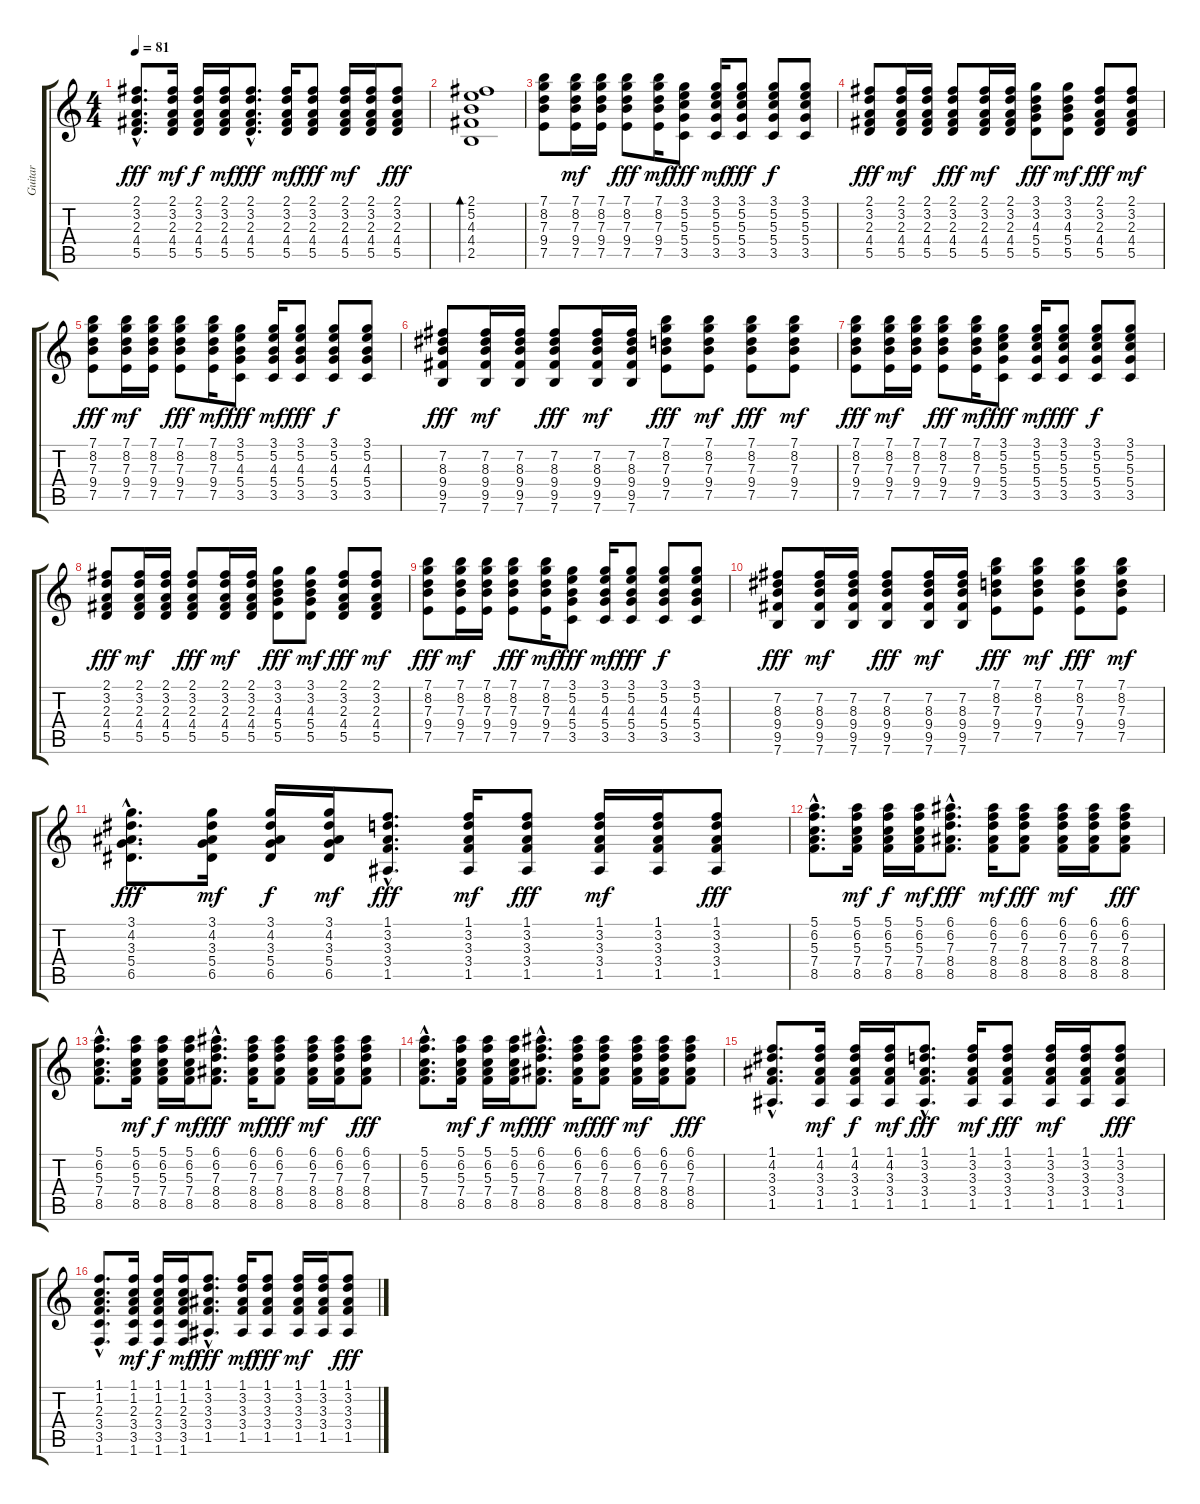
\track ("Guitar" "Guitar") {instrument acousticguitarsteel}
\staff {score tabs}
\tuning (E4 B3 G3 D3 A2 E2) {hide}
\ts (4 4)
\tempo 81
\clef g2
\ks c
(2.1{hac} 3.2{hac} 2.3{hac} 4.4{hac} 5.5{hac}).8{d dy fff} (2.1 3.2 2.3 4.4 5.5).16{dy mf} (2.1 3.2 2.3 4.4 5.5).16{dy f} (2.1 3.2 2.3 4.4 5.5).16{dy mf} (2.1{hac} 3.2{hac} 2.3{hac} 4.4{hac} 5.5{hac}).8{d dy fff} (2.1 3.2 2.3 4.4 5.5).16{dy mf} (2.1 3.2 2.3 4.4 5.5).8{dy fff} (2.1 3.2 2.3 4.4 5.5).16{dy mf} (2.1 3.2 2.3 4.4 5.5).16 (2.1 3.2 2.3 4.4 5.5).8{dy fff} |
(2.1 5.2 4.3 4.4 2.5).1{bd 120} |
(7.1 8.2 7.3 9.4 7.5).8 (7.1 8.2 7.3 9.4 7.5).16{dy mf} (7.1 8.2 7.3 9.4 7.5).16 (7.1 8.2 7.3 9.4 7.5).8{dy fff} (7.1 8.2 7.3 9.4 7.5).16{dy mf} (3.1 5.2 5.3 5.4 3.5).8{dy fff} (3.1 5.2 5.3 5.4 3.5).16{dy mf} (3.1 5.2 5.3 5.4 3.5).8{dy fff} (3.1 5.2 5.3 5.4 3.5).8{dy f} (3.1 5.2 5.3 5.4 3.5).8 |
(2.1 3.2 2.3 4.4 5.5).8{dy fff} (2.1 3.2 2.3 4.4 5.5).16{dy mf} (2.1 3.2 2.3 4.4 5.5).16 (2.1 3.2 2.3 4.4 5.5).8{dy fff} (2.1 3.2 2.3 4.4 5.5).16{dy mf} (2.1 3.2 2.3 4.4 5.5).16 (3.1 3.2 4.3 5.4 5.5).8{dy fff} (3.1 3.2 4.3 5.4 5.5).8{dy mf} (2.1 3.2 2.3 4.4 5.5).8{dy fff} (2.1 3.2 2.3 4.4 5.5).8{dy mf} |
(7.1 8.2 7.3 9.4 7.5).8{dy fff} (7.1 8.2 7.3 9.4 7.5).16{dy mf} (7.1 8.2 7.3 9.4 7.5).16 (7.1 8.2 7.3 9.4 7.5).8{dy fff} (7.1 8.2 7.3 9.4 7.5).16{dy mf} (3.1 5.2 4.3 5.4 3.5).8{dy fff} (3.1 5.2 4.3 5.4 3.5).16{dy mf} (3.1 5.2 4.3 5.4 3.5).8{dy fff} (3.1 5.2 4.3 5.4 3.5).8{dy f} (3.1 5.2 4.3 5.4 3.5).8 |
(7.2 8.3 9.4 9.5 7.6).8{dy fff} (7.2 8.3 9.4 9.5 7.6).16{dy mf} (7.2 8.3 9.4 9.5 7.6).16 (7.2 8.3 9.4 9.5 7.6).8{dy fff} (7.2 8.3 9.4 9.5 7.6).16{dy mf} (7.2 8.3 9.4 9.5 7.6).16 (7.1 8.2 7.3 9.4 7.5).8{dy fff} (7.1 8.2 7.3 9.4 7.5).8{dy mf} (7.1 8.2 7.3 9.4 7.5).8{dy fff} (7.1 8.2 7.3 9.4 7.5).8{dy mf} |
(7.1 8.2 7.3 9.4 7.5).8{dy fff} (7.1 8.2 7.3 9.4 7.5).16{dy mf} (7.1 8.2 7.3 9.4 7.5).16 (7.1 8.2 7.3 9.4 7.5).8{dy fff} (7.1 8.2 7.3 9.4 7.5).16{dy mf} (3.1 5.2 5.3 5.4 3.5).8{dy fff} (3.1 5.2 5.3 5.4 3.5).16{dy mf} (3.1 5.2 5.3 5.4 3.5).8{dy fff} (3.1 5.2 5.3 5.4 3.5).8{dy f} (3.1 5.2 5.3 5.4 3.5).8 |
(2.1 3.2 2.3 4.4 5.5).8{dy fff} (2.1 3.2 2.3 4.4 5.5).16{dy mf} (2.1 3.2 2.3 4.4 5.5).16 (2.1 3.2 2.3 4.4 5.5).8{dy fff} (2.1 3.2 2.3 4.4 5.5).16{dy mf} (2.1 3.2 2.3 4.4 5.5).16 (3.1 3.2 4.3 5.4 5.5).8{dy fff} (3.1 3.2 4.3 5.4 5.5).8{dy mf} (2.1 3.2 2.3 4.4 5.5).8{dy fff} (2.1 3.2 2.3 4.4 5.5).8{dy mf} |
(7.1 8.2 7.3 9.4 7.5).8{dy fff} (7.1 8.2 7.3 9.4 7.5).16{dy mf} (7.1 8.2 7.3 9.4 7.5).16 (7.1 8.2 7.3 9.4 7.5).8{dy fff} (7.1 8.2 7.3 9.4 7.5).16{dy mf} (3.1 5.2 4.3 5.4 3.5).8{dy fff} (3.1 5.2 4.3 5.4 3.5).16{dy mf} (3.1 5.2 4.3 5.4 3.5).8{dy fff} (3.1 5.2 4.3 5.4 3.5).8{dy f} (3.1 5.2 4.3 5.4 3.5).8 |
(7.2 8.3 9.4 9.5 7.6).8{dy fff} (7.2 8.3 9.4 9.5 7.6).16{dy mf} (7.2 8.3 9.4 9.5 7.6).16 (7.2 8.3 9.4 9.5 7.6).8{dy fff} (7.2 8.3 9.4 9.5 7.6).16{dy mf} (7.2 8.3 9.4 9.5 7.6).16 (7.1 8.2 7.3 9.4 7.5).8{dy fff} (7.1 8.2 7.3 9.4 7.5).8{dy mf} (7.1 8.2 7.3 9.4 7.5).8{dy fff} (7.1 8.2 7.3 9.4 7.5).8{dy mf} |
(3.1{hac} 4.2{hac} 3.3{hac} 5.4{hac} 6.5{hac}).8{d dy fff} (3.1 4.2 3.3 5.4 6.5).16{dy mf} (3.1 4.2 3.3 5.4 6.5).16{dy f} (3.1 4.2 3.3 5.4 6.5).16{dy mf} (1.1{hac} 3.2{hac} 3.3{hac} 3.4{hac} 1.5{hac}).8{d dy fff} (1.1 3.2 3.3 3.4 1.5).16{dy mf} (1.1 3.2 3.3 3.4 1.5).8{dy fff} (1.1 3.2 3.3 3.4 1.5).16{dy mf} (1.1 3.2 3.3 3.4 1.5).16 (1.1 3.2 3.3 3.4 1.5).8{dy fff} |
(5.1{hac} 6.2{hac} 5.3{hac} 7.4{hac} 8.5{hac}).8{d} (5.1 6.2 5.3 7.4 8.5).16{dy mf} (5.1 6.2 5.3 7.4 8.5).16{dy f} (5.1 6.2 5.3 7.4 8.5).16{dy mf} (6.1{hac} 6.2{hac} 7.3{hac} 8.4{hac} 8.5{hac}).8{d dy fff} (6.1 6.2 7.3 8.4 8.5).16{dy mf} (6.1 6.2 7.3 8.4 8.5).8{dy fff} (6.1 6.2 7.3 8.4 8.5).16{dy mf} (6.1 6.2 7.3 8.4 8.5).16 (6.1 6.2 7.3 8.4 8.5).8{dy fff} |
(5.1{hac} 6.2{hac} 5.3{hac} 7.4{hac} 8.5{hac}).8{d} (5.1 6.2 5.3 7.4 8.5).16{dy mf} (5.1 6.2 5.3 7.4 8.5).16{dy f} (5.1 6.2 5.3 7.4 8.5).16{dy mf} (6.1{hac} 6.2{hac} 7.3{hac} 8.4{hac} 8.5{hac}).8{d dy fff} (6.1 6.2 7.3 8.4 8.5).16{dy mf} (6.1 6.2 7.3 8.4 8.5).8{dy fff} (6.1 6.2 7.3 8.4 8.5).16{dy mf} (6.1 6.2 7.3 8.4 8.5).16 (6.1 6.2 7.3 8.4 8.5).8{dy fff} |
(5.1{hac} 6.2{hac} 5.3{hac} 7.4{hac} 8.5{hac}).8{d} (5.1 6.2 5.3 7.4 8.5).16{dy mf} (5.1 6.2 5.3 7.4 8.5).16{dy f} (5.1 6.2 5.3 7.4 8.5).16{dy mf} (6.1{hac} 6.2{hac} 7.3{hac} 8.4{hac} 8.5{hac}).8{d dy fff} (6.1 6.2 7.3 8.4 8.5).16{dy mf} (6.1 6.2 7.3 8.4 8.5).8{dy fff} (6.1 6.2 7.3 8.4 8.5).16{dy mf} (6.1 6.2 7.3 8.4 8.5).16 (6.1 6.2 7.3 8.4 8.5).8{dy fff} |
(1.1{hac} 4.2{hac} 3.3{hac} 3.4{hac} 1.5{hac}).8{d} (1.1 4.2 3.3 3.4 1.5).16{dy mf} (1.1 4.2 3.3 3.4 1.5).16{dy f} (1.1 4.2 3.3 3.4 1.5).16{dy mf} (1.1{hac} 3.2{hac} 3.3{hac} 3.4{hac} 1.5{hac}).8{d dy fff} (1.1 3.2 3.3 3.4 1.5).16{dy mf} (1.1 3.2 3.3 3.4 1.5).8{dy fff} (1.1 3.2 3.3 3.4 1.5).16{dy mf} (1.1 3.2 3.3 3.4 1.5).16 (1.1 3.2 3.3 3.4 1.5).8{dy fff} |
(1.1{hac} 1.2{hac} 2.3{hac} 3.4{hac} 3.5{hac} 1.6{hac}).8{d} (1.1 1.2 2.3 3.4 3.5 1.6).16{dy mf} (1.1 1.2 2.3 3.4 3.5 1.6).16{dy f} (1.1 1.2 2.3 3.4 3.5 1.6).16{dy mf} (1.1{hac} 3.2{hac} 3.3{hac} 3.4{hac} 1.5{hac}).8{d dy fff} (1.1 3.2 3.3 3.4 1.5).16{dy mf} (1.1 3.2 3.3 3.4 1.5).8{dy fff} (1.1 3.2 3.3 3.4 1.5).16{dy mf} (1.1 3.2 3.3 3.4 1.5).16 (1.1 3.2 3.3 3.4 1.5).8{dy fff}
